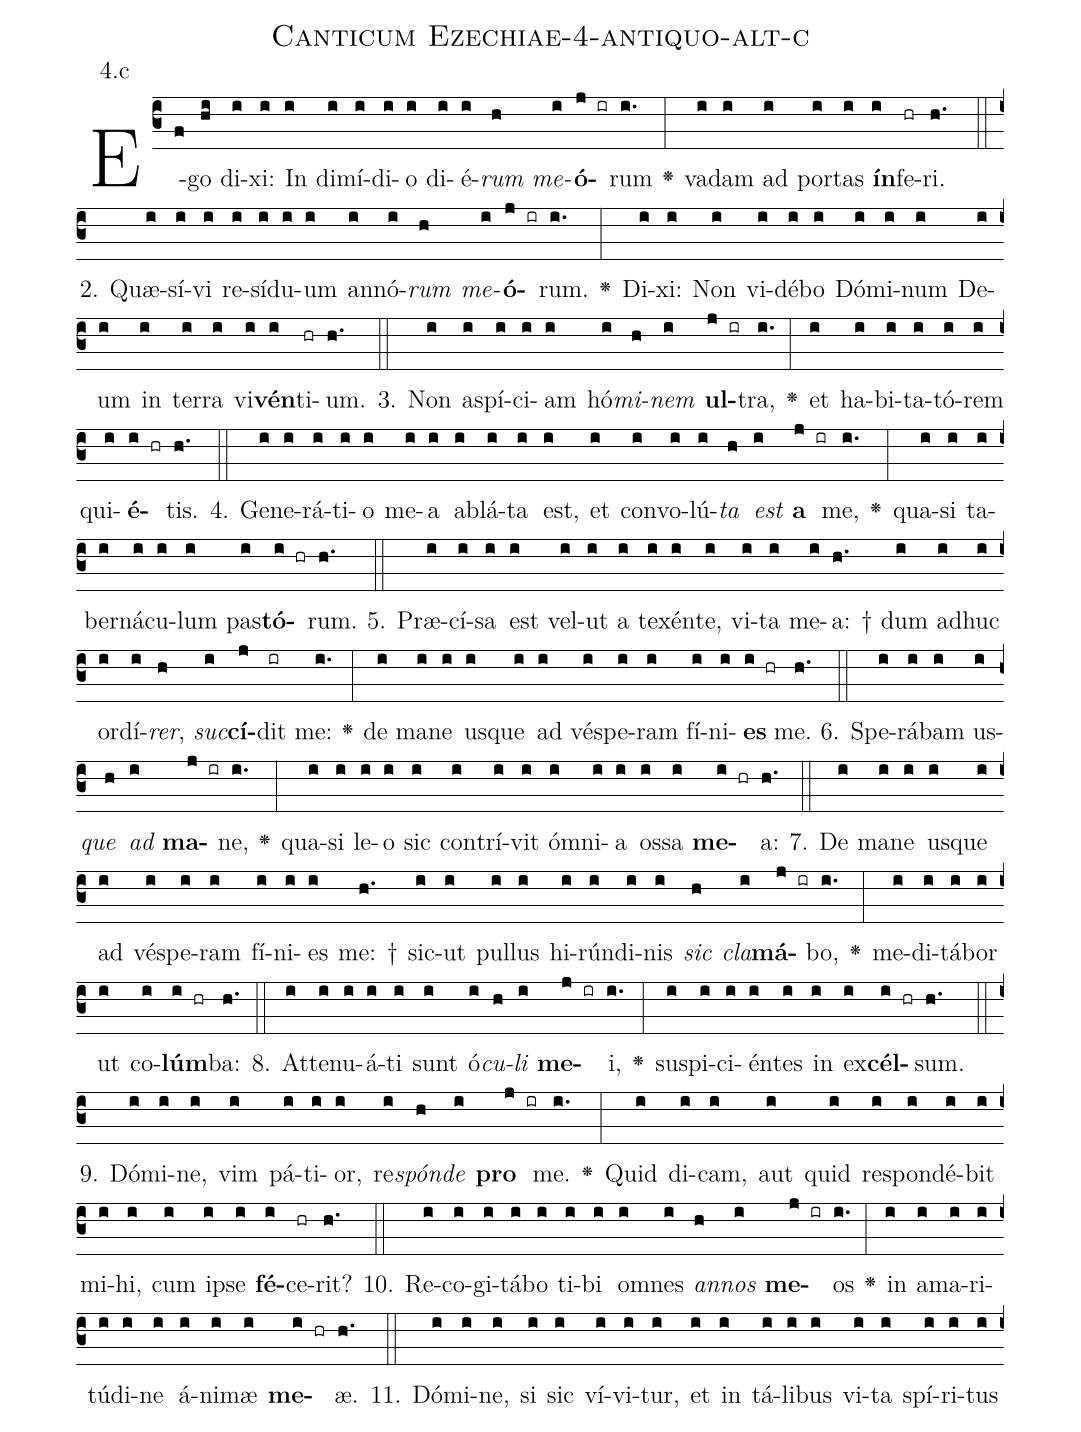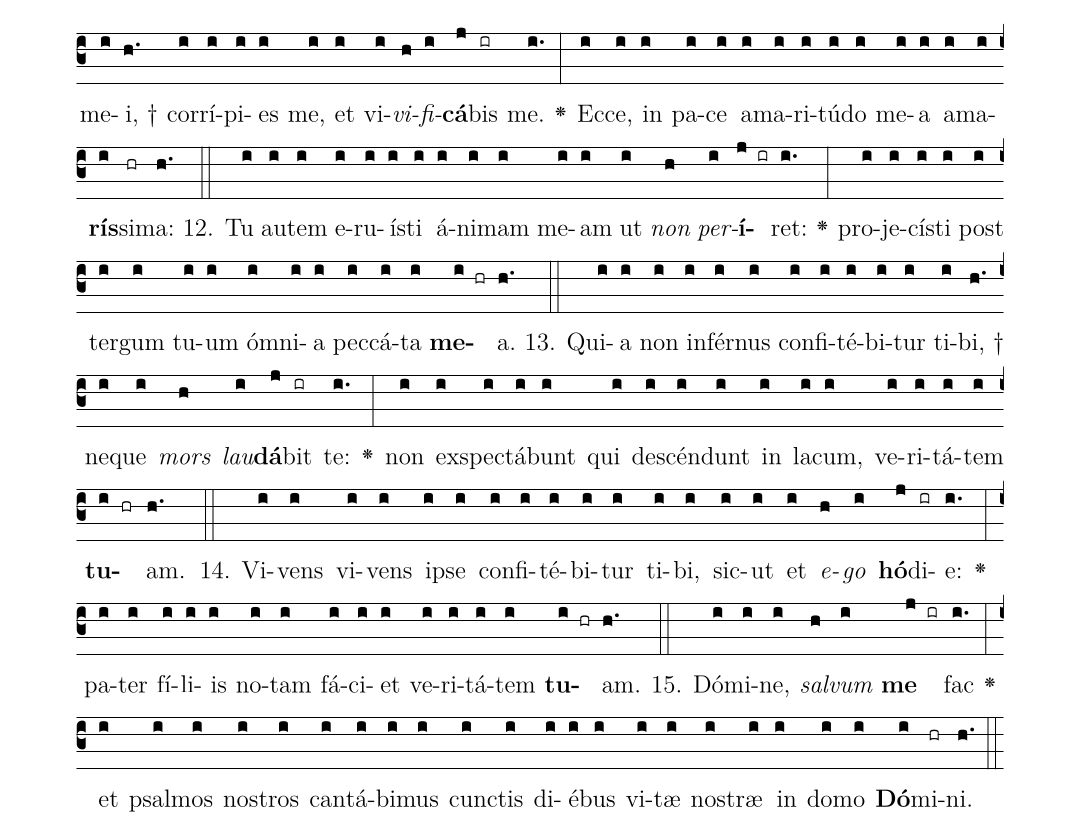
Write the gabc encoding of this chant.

name: Canticum Ezechiae-4-antiquo-alt-c;
annotation: 4.c;
%%
(c3)E(f)go(hi) di(i)xi:(i) In(i) di(i)mí(i)di(i)o(i) di(i)é(i)<i>rum</i>(h) <i>me</i>(i)<b>ó</b>(j ir)rum(i.) <v>\greheightstar</v>(:) va(i)dam(i) ad(i) por(i)tas(i) <b>ín</b>(i)fe(hr)ri.(h.) (::)
2. Quæ(i)sí(i)vi(i) re(i)sí(i)du(i)um(i) an(i)nó(i)<i>rum</i>(h) <i>me</i>(i)<b>ó</b>(j ir)rum.(i.) <v>\greheightstar</v>(:) Di(i)xi:(i) Non(i) vi(i)dé(i)bo(i) Dó(i)mi(i)num(i) De(i)um(i) in(i) ter(i)ra(i) vi(i)<b>vén</b>(i)ti(hr)um.(h.) (::)
3. Non(i) a(i)spí(i)ci(i)am(i) hó(i)<i>mi</i>(h)<i>nem</i>(i) <b>ul</b>(j ir)tra,(i.) <v>\greheightstar</v>(:) et(i) ha(i)bi(i)ta(i)tó(i)rem(i) qui(i)<b>é</b>(i hr)tis.(h.) (::)
4. Ge(i)ne(i)rá(i)ti(i)o(i) me(i)a(i) ab(i)lá(i)ta(i) est,(i) et(i) con(i)vo(i)lú(i)<i>ta</i>(h) <i>est</i>(i) <b>a</b>(j ir) me,(i.) <v>\greheightstar</v>(:) qua(i)si(i) ta(i)ber(i)ná(i)cu(i)lum(i) pas(i)<b>tó</b>(i hr)rum.(h.) (::)
5. Præ(i)cí(i)sa(i) est(i) vel(i)ut(i) a(i) te(i)xén(i)te,(i) vi(i)ta(i) me(i)a: †(h.) dum(i) ad(i)huc(i) or(i)dí(i)<i>rer</i>,(h) <i>suc</i>(i)<b>cí</b>(j)dit(ir) me:(i.) <v>\greheightstar</v>(:) de(i) ma(i)ne(i) us(i)que(i) ad(i) vés(i)pe(i)ram(i) fí(i)ni(i)<b>es</b>(i hr) me.(h.) (::)
6. Spe(i)rá(i)bam(i) us(i)<i>que</i>(h) <i>ad</i>(i) <b>ma</b>(j ir)ne,(i.) <v>\greheightstar</v>(:) qua(i)si(i) le(i)o(i) sic(i) con(i)trí(i)vit(i) óm(i)ni(i)a(i) os(i)sa(i) <b>me</b>(i hr)a:(h.) (::)
7. De(i) ma(i)ne(i) us(i)que(i) ad(i) vés(i)pe(i)ram(i) fí(i)ni(i)es(i) me: †(h.) sic(i)ut(i) pul(i)lus(i) hi(i)rún(i)di(i)nis(i) <i>sic</i>(h) <i>cla</i>(i)<b>má</b>(j ir)bo,(i.) <v>\greheightstar</v>(:) me(i)di(i)tá(i)bor(i) ut(i) co(i)<b>lúm</b>(i hr)ba:(h.) (::)
8. At(i)te(i)nu(i)á(i)ti(i) sunt(i) ó(i)<i>cu</i>(h)<i>li</i>(i) <b>me</b>(j ir)i,(i.) <v>\greheightstar</v>(:) su(i)spi(i)ci(i)én(i)tes(i) in(i) ex(i)<b>cél</b>(i hr)sum.(h.) (::)
9. Dó(i)mi(i)ne,(i) vim(i) pá(i)ti(i)or,(i) re(i)<i>spón</i>(h)<i>de</i>(i) <b>pro</b>(j ir) me.(i.) <v>\greheightstar</v>(:) Quid(i) di(i)cam,(i) aut(i) quid(i) re(i)spon(i)dé(i)bit(i) mi(i)hi,(i) cum(i) ip(i)se(i) <b>fé</b>(i)ce(hr)rit?(h.) (::)
10. Re(i)co(i)gi(i)tá(i)bo(i) ti(i)bi(i) om(i)nes(i) <i>an</i>(h)<i>nos</i>(i) <b>me</b>(j ir)os(i.) <v>\greheightstar</v>(:) in(i) a(i)ma(i)ri(i)tú(i)di(i)ne(i) á(i)ni(i)mæ(i) <b>me</b>(i hr)æ.(h.) (::)
11. Dó(i)mi(i)ne,(i) si(i) sic(i) ví(i)vi(i)tur,(i) et(i) in(i) tá(i)li(i)bus(i) vi(i)ta(i) spí(i)ri(i)tus(i) me(i)i, †(h.) cor(i)rí(i)pi(i)es(i) me,(i) et(i) vi(i)<i>vi</i>(h)<i>fi</i>(i)<b>cá</b>(j)bis(ir) me.(i.) <v>\greheightstar</v>(:) Ec(i)ce,(i) in(i) pa(i)ce(i) a(i)ma(i)ri(i)tú(i)do(i) me(i)a(i) a(i)ma(i)<b>rís</b>(i)si(hr)ma:(h.) (::)
12. Tu(i) au(i)tem(i) e(i)ru(i)ís(i)ti(i) á(i)ni(i)mam(i) me(i)am(i) ut(i) <i>non</i>(h) <i>per</i>(i)<b>í</b>(j ir)ret:(i.) <v>\greheightstar</v>(:) pro(i)je(i)cís(i)ti(i) post(i) ter(i)gum(i) tu(i)um(i) óm(i)ni(i)a(i) pec(i)cá(i)ta(i) <b>me</b>(i hr)a.(h.) (::)
13. Qui(i)a(i) non(i) in(i)fér(i)nus(i) con(i)fi(i)té(i)bi(i)tur(i) ti(i)bi, †(h.) ne(i)que(i) <i>mors</i>(h) <i>lau</i>(i)<b>dá</b>(j)bit(ir) te:(i.) <v>\greheightstar</v>(:) non(i) ex(i)spec(i)tá(i)bunt(i) qui(i) de(i)scén(i)dunt(i) in(i) la(i)cum,(i) ve(i)ri(i)tá(i)tem(i) <b>tu</b>(i hr)am.(h.) (::)
14. Vi(i)vens(i) vi(i)vens(i) ip(i)se(i) con(i)fi(i)té(i)bi(i)tur(i) ti(i)bi,(i) sic(i)ut(i) et(i) <i>e</i>(h)<i>go</i>(i) <b>hó</b>(j)di(ir)e:(i.) <v>\greheightstar</v>(:) pa(i)ter(i) fí(i)li(i)is(i) no(i)tam(i) fá(i)ci(i)et(i) ve(i)ri(i)tá(i)tem(i) <b>tu</b>(i hr)am.(h.) (::)
15. Dó(i)mi(i)ne,(i) <i>sal</i>(h)<i>vum</i>(i) <b>me</b>(j ir) fac(i.) <v>\greheightstar</v>(:) et(i) psal(i)mos(i) nos(i)tros(i) can(i)tá(i)bi(i)mus(i) cunc(i)tis(i) di(i)é(i)bus(i) vi(i)tæ(i) nos(i)træ(i) in(i) do(i)mo(i) <b>Dó</b>(i)mi(hr)ni.(h.) (::)
